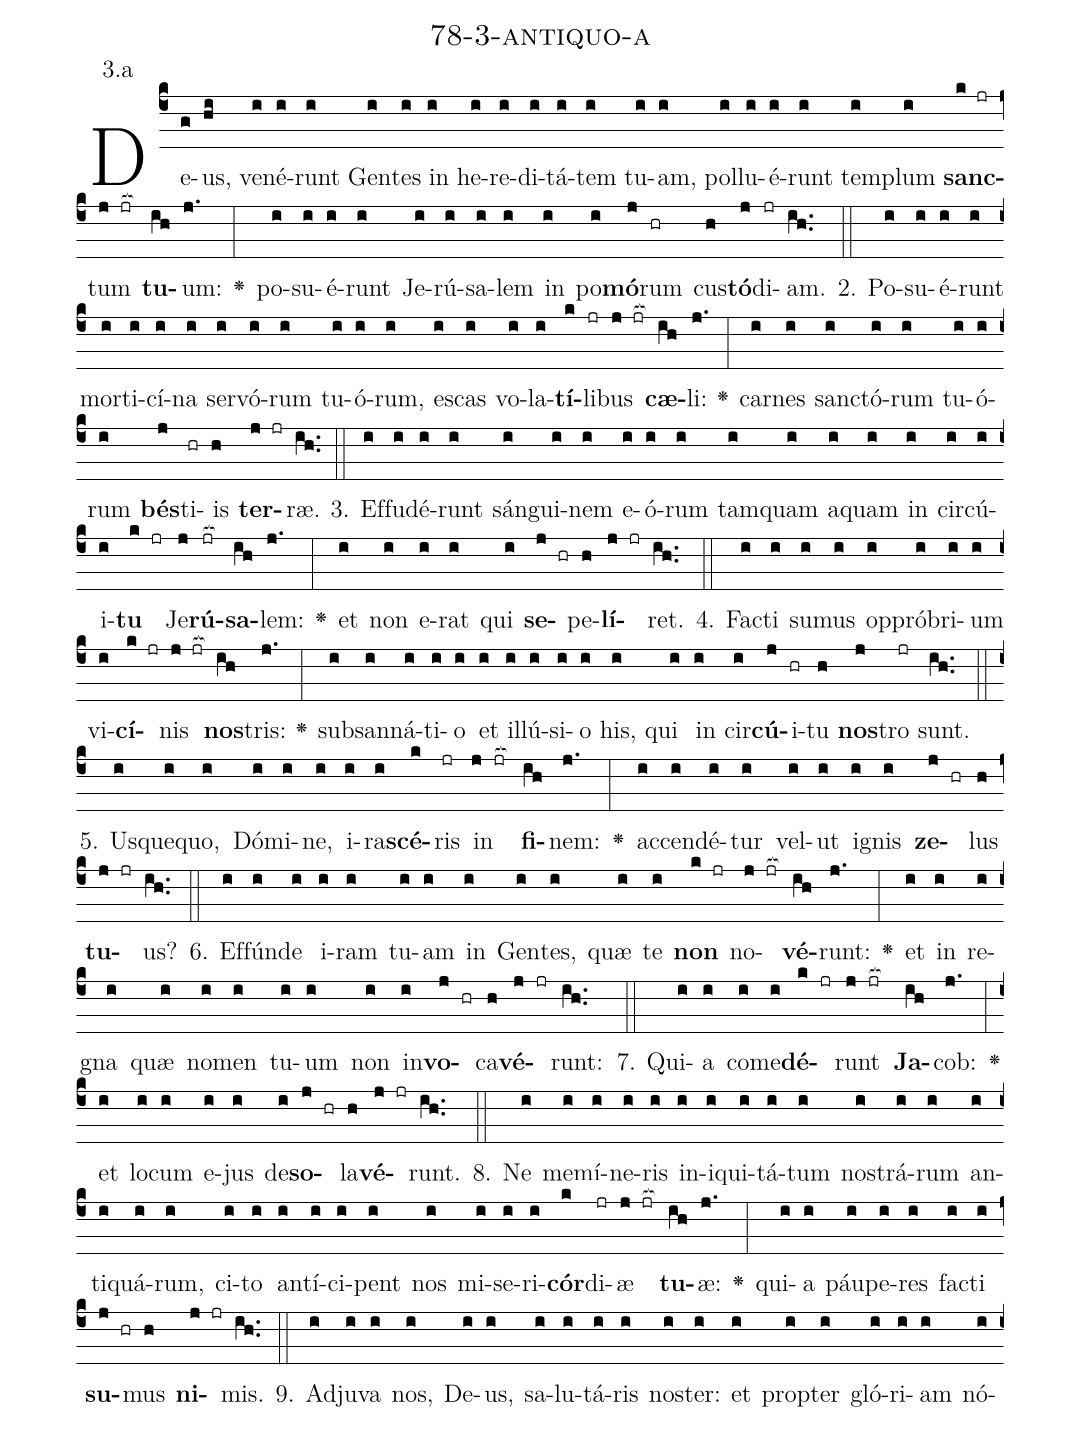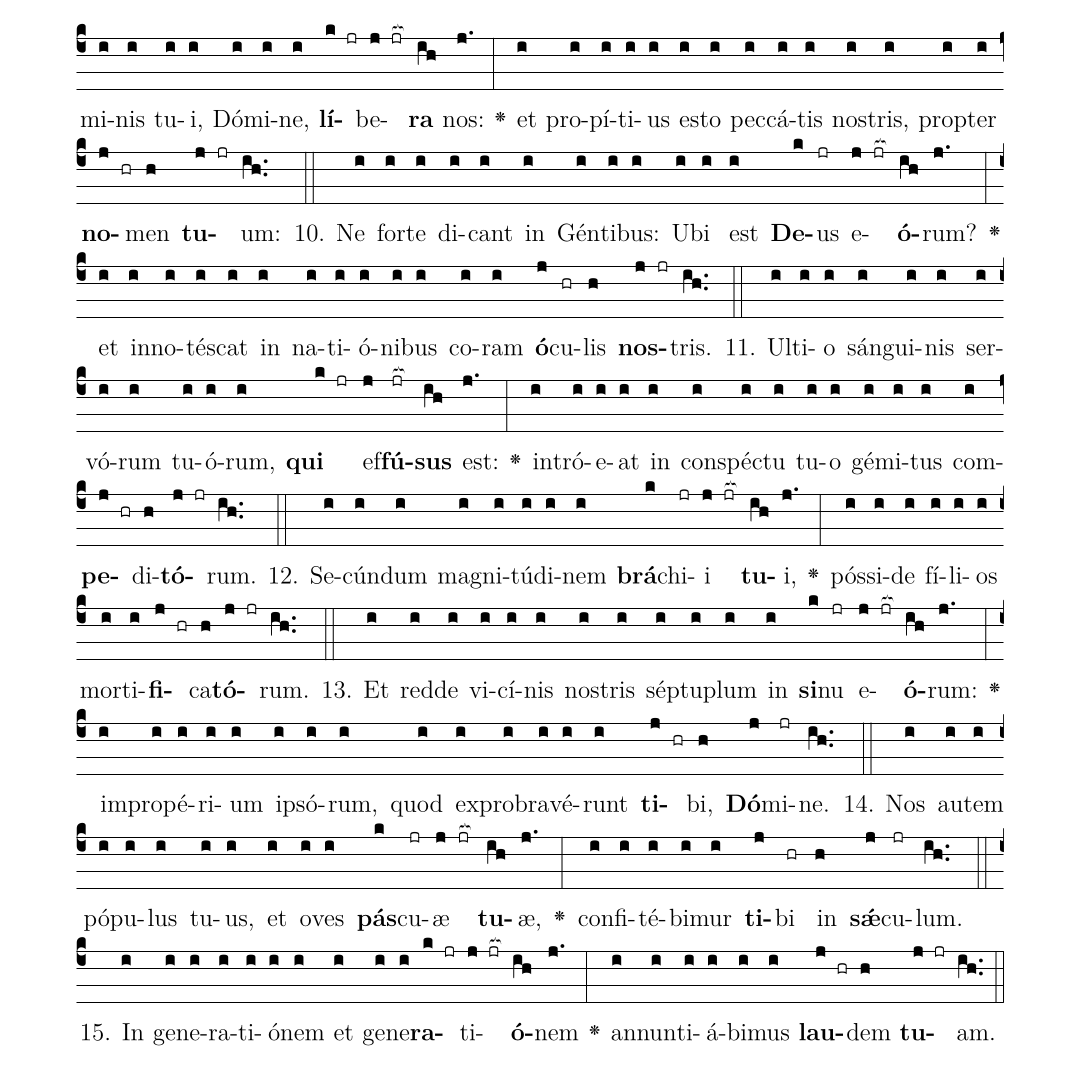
name: 78-3-antiquo-a;
annotation: 3.a;
%%
(c4)De(g)us,(hi) ve(i)né(i)runt(i) Gen(i)tes(i) in(i) he(i)re(i)di(i)tá(i)tem(i) tu(i)am,(i) pol(i)lu(i)é(i)runt(i) tem(i)plum(i) <b>sanc</b>(k jr)tum(j jr[ocb:1{]) <b>tu</b>(ih[ocb:0}])um:(j.) <v>\greheightstar</v>(:) po(i)su(i)é(i)runt(i) Je(i)rú(i)sa(i)lem(i) in(i) po(i)<b>mó</b>(j)rum(hr) cus(h)<b>tó</b>(j)di(jr)am.(ih..) (::)
2. Po(i)su(i)é(i)runt(i) mor(i)ti(i)cí(i)na(i) ser(i)vó(i)rum(i) tu(i)ó(i)rum,(i) es(i)cas(i) vo(i)la(i)<b>tí</b>(k)li(jr)bus(j jr[ocb:1{]) <b>cæ</b>(ih[ocb:0}])li:(j.) <v>\greheightstar</v>(:) car(i)nes(i) sanc(i)tó(i)rum(i) tu(i)ó(i)rum(i) <b>bés</b>(j)ti(hr)is(h) <b>ter</b>(j jr)ræ.(ih..) (::)
3. Ef(i)fu(i)dé(i)runt(i) sán(i)gui(i)nem(i) e(i)ó(i)rum(i) tam(i)quam(i) a(i)quam(i) in(i) cir(i)cú(i)i(i)<b>tu</b>(k jr) Je(j)<b>rú</b>(jr[ocb:1{])<b>sa</b>(ih[ocb:0}])lem:(j.) <v>\greheightstar</v>(:) et(i) non(i) e(i)rat(i) qui(i) <b>se</b>(j hr)pe(h)<b>lí</b>(j jr)ret.(ih..) (::)
4. Fac(i)ti(i) su(i)mus(i) op(i)pró(i)bri(i)um(i) vi(i)<b>cí</b>(k jr)nis(j jr[ocb:1{]) <b>nos</b>(ih[ocb:0}])tris:(j.) <v>\greheightstar</v>(:) sub(i)san(i)ná(i)ti(i)o(i) et(i) il(i)lú(i)si(i)o(i) his,(i) qui(i) in(i) cir(i)<b>cú</b>(j)i(hr)tu(h) <b>nos</b>(j)tro(jr) sunt.(ih..) (::)
5. Us(i)que(i)quo,(i) Dó(i)mi(i)ne,(i) i(i)ra(i)<b>scé</b>(k)ris(jr) in(j jr[ocb:1{]) <b>fi</b>(ih[ocb:0}])nem:(j.) <v>\greheightstar</v>(:) ac(i)cen(i)dé(i)tur(i) vel(i)ut(i) i(i)gnis(i) <b>ze</b>(j hr)lus(h) <b>tu</b>(j jr)us?(ih..) (::)
6. Ef(i)fún(i)de(i) i(i)ram(i) tu(i)am(i) in(i) Gen(i)tes,(i) quæ(i) te(i) <b>non</b>(k jr) no(j jr[ocb:1{])<b>vé</b>(ih[ocb:0}])runt:(j.) <v>\greheightstar</v>(:) et(i) in(i) re(i)gna(i) quæ(i) no(i)men(i) tu(i)um(i) non(i) in(i)<b>vo</b>(j hr)ca(h)<b>vé</b>(j jr)runt:(ih..) (::)
7. Qui(i)a(i) com(i)e(i)<b>dé</b>(k jr)runt(j jr[ocb:1{]) <b>Ja</b>(ih[ocb:0}])cob:(j.) <v>\greheightstar</v>(:) et(i) lo(i)cum(i) e(i)jus(i) de(i)<b>so</b>(j hr)la(h)<b>vé</b>(j jr)runt.(ih..) (::)
8. Ne(i) me(i)mí(i)ne(i)ris(i) in(i)i(i)qui(i)tá(i)tum(i) nos(i)trá(i)rum(i) an(i)ti(i)quá(i)rum,(i) ci(i)to(i) an(i)tí(i)ci(i)pent(i) nos(i) mi(i)se(i)ri(i)<b>cór</b>(k)di(jr)æ(j jr[ocb:1{]) <b>tu</b>(ih[ocb:0}])æ:(j.) <v>\greheightstar</v>(:) qui(i)a(i) páu(i)pe(i)res(i) fac(i)ti(i) <b>su</b>(j hr)mus(h) <b>ni</b>(j jr)mis.(ih..) (::)
9. Ad(i)ju(i)va(i) nos,(i) De(i)us,(i) sa(i)lu(i)tá(i)ris(i) nos(i)ter:(i) et(i) prop(i)ter(i) gló(i)ri(i)am(i) nó(i)mi(i)nis(i) tu(i)i,(i) Dó(i)mi(i)ne,(i) <b>lí</b>(k jr)be(j jr[ocb:1{])<b>ra</b>(ih[ocb:0}]) nos:(j.) <v>\greheightstar</v>(:) et(i) pro(i)pí(i)ti(i)us(i) es(i)to(i) pec(i)cá(i)tis(i) nos(i)tris,(i) prop(i)ter(i) <b>no</b>(j hr)men(h) <b>tu</b>(j jr)um:(ih..) (::)
10. Ne(i) for(i)te(i) di(i)cant(i) in(i) Gén(i)ti(i)bus:(i) U(i)bi(i) est(i) <b>De</b>(k)us(jr) e(j jr[ocb:1{])<b>ó</b>(ih[ocb:0}])rum?(j.) <v>\greheightstar</v>(:) et(i) in(i)no(i)tés(i)cat(i) in(i) na(i)ti(i)ó(i)ni(i)bus(i) co(i)ram(i) <b>ó</b>(j)cu(hr)lis(h) <b>nos</b>(j jr)tris.(ih..) (::)
11. Ul(i)ti(i)o(i) sán(i)gui(i)nis(i) ser(i)vó(i)rum(i) tu(i)ó(i)rum,(i) <b>qui</b>(k jr) ef(j)<b>fú</b>(jr[ocb:1{])<b>sus</b>(ih[ocb:0}]) est:(j.) <v>\greheightstar</v>(:) in(i)tró(i)e(i)at(i) in(i) con(i)spéc(i)tu(i) tu(i)o(i) gé(i)mi(i)tus(i) com(i)<b>pe</b>(j hr)di(h)<b>tó</b>(j jr)rum.(ih..) (::)
12. Se(i)cún(i)dum(i) ma(i)gni(i)tú(i)di(i)nem(i) <b>brá</b>(k)chi(jr)i(j jr[ocb:1{]) <b>tu</b>(ih[ocb:0}])i,(j.) <v>\greheightstar</v>(:) pós(i)si(i)de(i) fí(i)li(i)os(i) mor(i)ti(i)<b>fi</b>(j hr)ca(h)<b>tó</b>(j jr)rum.(ih..) (::)
13. Et(i) red(i)de(i) vi(i)cí(i)nis(i) nos(i)tris(i) sép(i)tu(i)plum(i) in(i) <b>si</b>(k)nu(jr) e(j jr[ocb:1{])<b>ó</b>(ih[ocb:0}])rum:(j.) <v>\greheightstar</v>(:) im(i)pro(i)pé(i)ri(i)um(i) ip(i)só(i)rum,(i) quod(i) ex(i)pro(i)bra(i)vé(i)runt(i) <b>ti</b>(j hr)bi,(h) <b>Dó</b>(j)mi(jr)ne.(ih..) (::)
14. Nos(i) au(i)tem(i) pó(i)pu(i)lus(i) tu(i)us,(i) et(i) o(i)ves(i) <b>pás</b>(k)cu(jr)æ(j jr[ocb:1{]) <b>tu</b>(ih[ocb:0}])æ,(j.) <v>\greheightstar</v>(:) con(i)fi(i)té(i)bi(i)mur(i) <b>ti</b>(j)bi(hr) in(h) <b>sǽ</b>(j)cu(jr)lum.(ih..) (::)
15. In(i) ge(i)ne(i)ra(i)ti(i)ó(i)nem(i) et(i) ge(i)ne(i)<b>ra</b>(k jr)ti(j jr[ocb:1{])<b>ó</b>(ih[ocb:0}])nem(j.) <v>\greheightstar</v>(:) an(i)nun(i)ti(i)á(i)bi(i)mus(i) <b>lau</b>(j hr)dem(h) <b>tu</b>(j jr)am.(ih..) (::)
